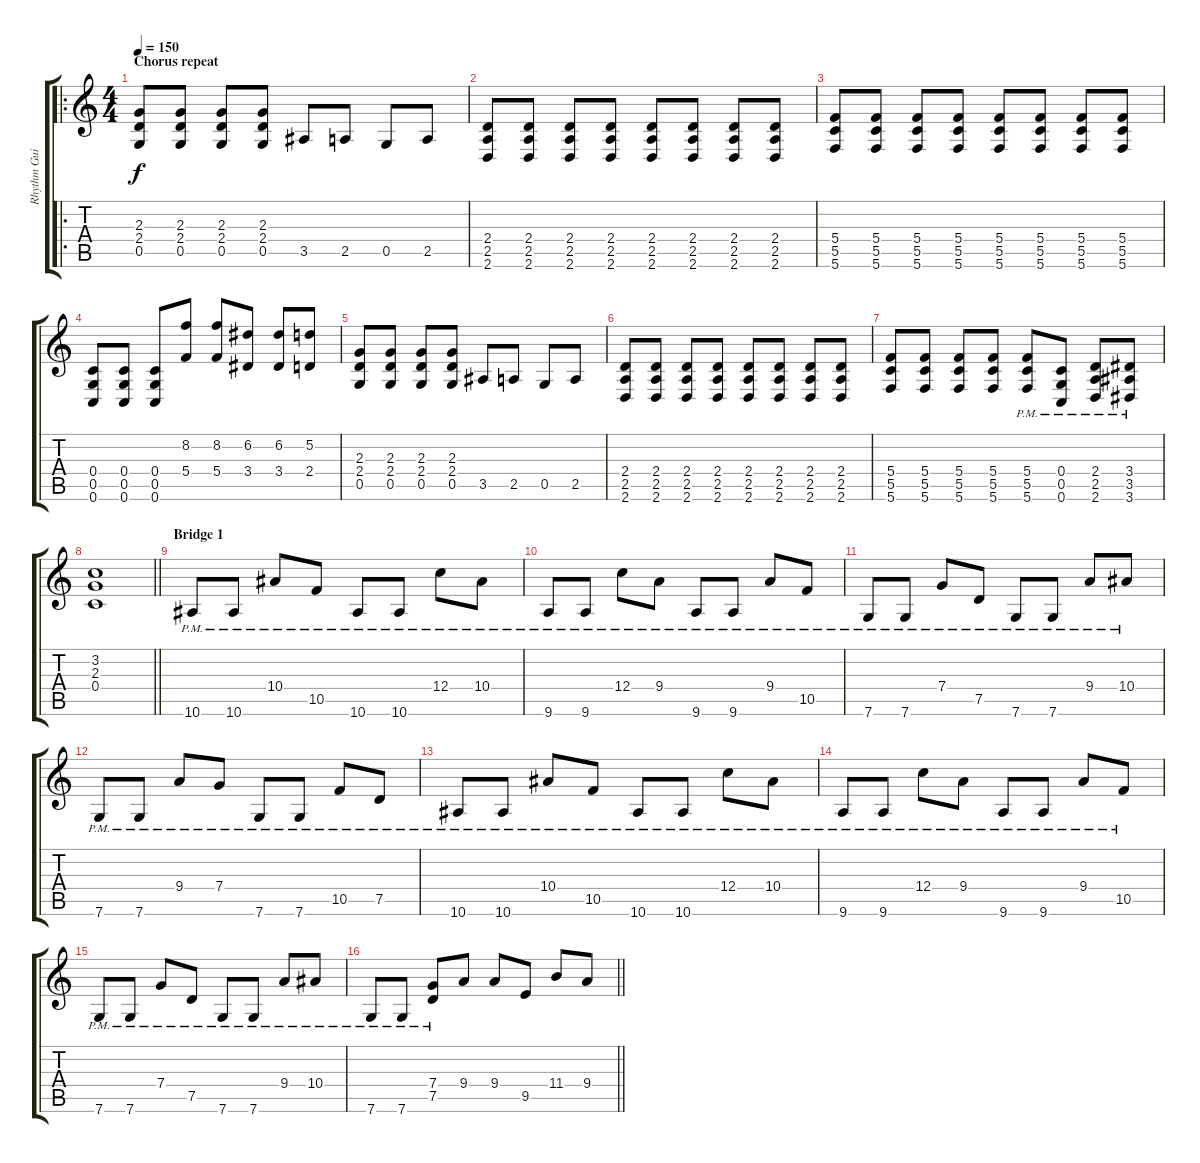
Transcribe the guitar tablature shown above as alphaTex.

\track ("Rhythm Guitar" "Rhythm Gui") {instrument distortionguitar}
\staff {score tabs}
\tuning (D4 A3 F3 C3 G2 C2) {hide}
\ro
\ts (4 4)
\section ("" "Chorus repeat")
\tempo 150
\clef g2
\ks c
(2.3 2.4 0.5).8{dy f} (2.3 2.4 0.5).8 (2.3 2.4 0.5).8 (2.3 2.4 0.5).8 3.5.8 2.5.8 0.5.8 2.5.8 |
(2.4 2.5 2.6).8 (2.4 2.5 2.6).8 (2.4 2.5 2.6).8 (2.4 2.5 2.6).8 (2.4 2.5 2.6).8 (2.4 2.5 2.6).8 (2.4 2.5 2.6).8 (2.4 2.5 2.6).8 |
(5.4 5.5 5.6).8 (5.4 5.5 5.6).8 (5.4 5.5 5.6).8 (5.4 5.5 5.6).8 (5.4 5.5 5.6).8 (5.4 5.5 5.6).8 (5.4 5.5 5.6).8 (5.4 5.5 5.6).8 |
(0.4 0.5 0.6).8 (0.4 0.5 0.6).8 (0.4 0.5 0.6).8 (8.2 5.4).8 (8.2 5.4).8 (6.2 3.4).8 (6.2 3.4).8 (5.2 2.4).8 |
(2.3 2.4 0.5).8 (2.3 2.4 0.5).8 (2.3 2.4 0.5).8 (2.3 2.4 0.5).8 3.5.8 2.5.8 0.5.8 2.5.8 |
(2.4 2.5 2.6).8 (2.4 2.5 2.6).8 (2.4 2.5 2.6).8 (2.4 2.5 2.6).8 (2.4 2.5 2.6).8 (2.4 2.5 2.6).8 (2.4 2.5 2.6).8 (2.4 2.5 2.6).8 |
(5.4 5.5 5.6).8 (5.4 5.5 5.6).8 (5.4 5.5 5.6).8 (5.4 5.5 5.6).8 (5.4{pm} 5.5{pm} 5.6).8 (0.4{pm} 0.5{pm} 0.6).8 (2.4{pm} 2.5{pm} 2.6{pm}).8 (3.4{pm} 3.5{pm} 3.6{pm}).8 |
\barLineRight lightlight
(3.2 2.3 0.4).1 |
\section ("" "Bridge 1")
10.6{pm}.8 10.6{pm}.8 10.4{pm}.8 10.5{pm}.8 10.6{pm}.8 10.6{pm}.8 12.4{pm}.8 10.4{pm}.8 |
9.6{pm}.8 9.6{pm}.8 12.4{pm}.8 9.4{pm}.8 9.6{pm}.8 9.6{pm}.8 9.4{pm}.8 10.5{pm}.8 |
7.6{pm}.8 7.6{pm}.8 7.4{pm}.8 7.5{pm}.8 7.6{pm}.8 7.6{pm}.8 9.4{pm}.8 10.4{pm}.8 |
7.6{pm}.8 7.6{pm}.8 9.4{pm}.8 7.4{pm}.8 7.6{pm}.8 7.6{pm}.8 10.5{pm}.8 7.5{pm}.8 |
10.6{pm}.8 10.6{pm}.8 10.4{pm}.8 10.5{pm}.8 10.6{pm}.8 10.6{pm}.8 12.4{pm}.8 10.4{pm}.8 |
9.6{pm}.8 9.6{pm}.8 12.4{pm}.8 9.4{pm}.8 9.6{pm}.8 9.6{pm}.8 9.4{pm}.8 10.5{pm}.8 |
7.6{pm}.8 7.6{pm}.8 7.4{pm}.8 7.5{pm}.8 7.6{pm}.8 7.6{pm}.8 9.4{pm}.8 10.4{pm}.8 |
\barLineRight lightlight
7.6{pm}.8 7.6{pm}.8 (7.4{pm} 7.5{pm}).8 9.4.8 9.4.8 9.5.8 11.4.8 9.4.8
